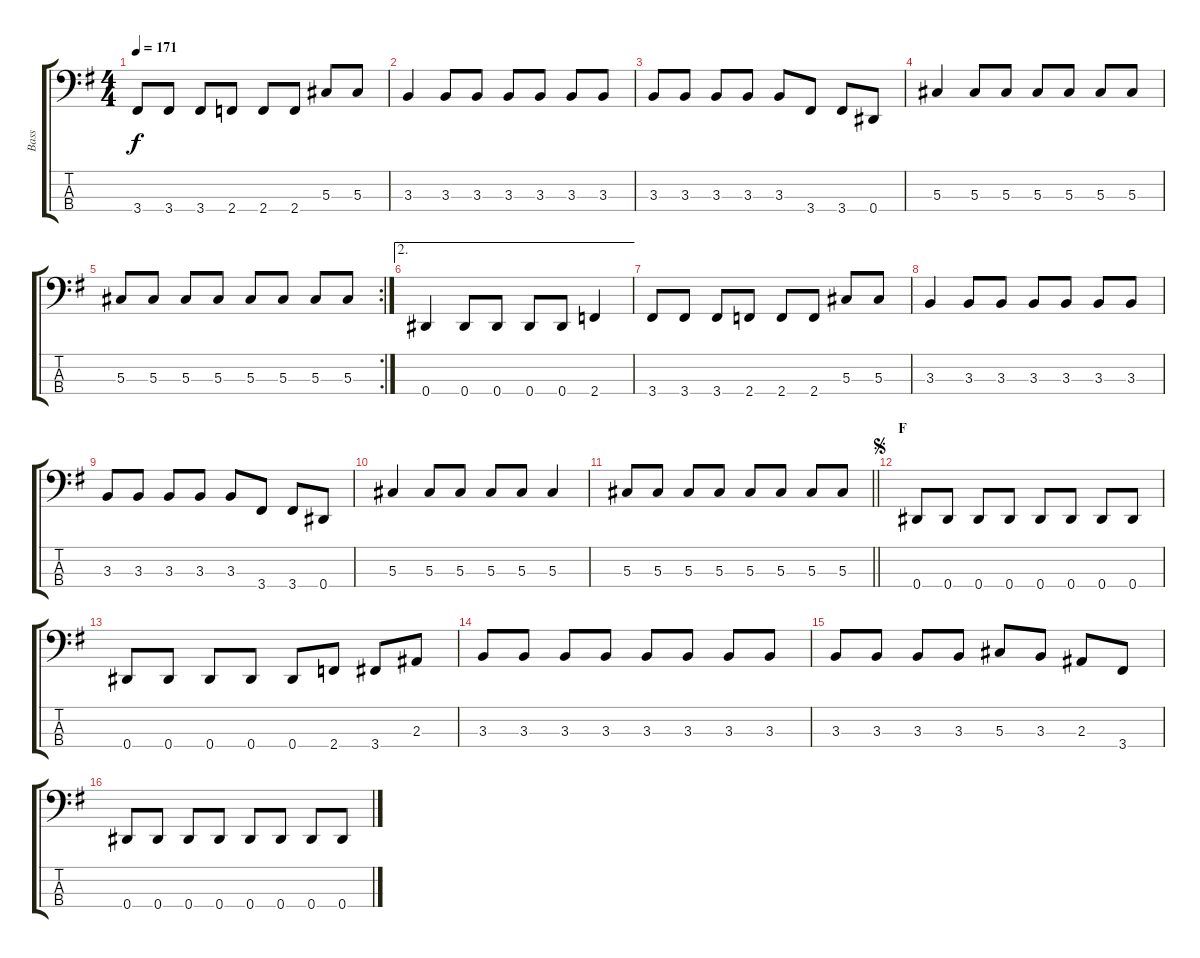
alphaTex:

\track ("Bass" "Bass") {instrument electricbasspick}
\staff {score tabs}
\tuning (Gb2 Db2 Ab1 Eb1) {hide}
\ts (4 4)
\tempo 171
\clef f4
\ks g
3.4.8{dy f} 3.4.8 3.4.8 2.4.8 2.4.8 2.4.8 5.3.8 5.3.8 |
3.3.4 3.3.8 3.3.8 3.3.8 3.3.8 3.3.8 3.3.8 |
3.3.8 3.3.8 3.3.8 3.3.8 3.3.8 3.4.8 3.4.8 0.4.8 |
5.3.4 5.3.8 5.3.8 5.3.8 5.3.8 5.3.8 5.3.8 |
\rc 2
5.3.8 5.3.8 5.3.8 5.3.8 5.3.8 5.3.8 5.3.8 5.3.8 |
\ae 2
0.4.4 0.4.8 0.4.8 0.4.8 0.4.8 2.4.4 |
3.4.8 3.4.8 3.4.8 2.4.8 2.4.8 2.4.8 5.3.8 5.3.8 |
3.3.4 3.3.8 3.3.8 3.3.8 3.3.8 3.3.8 3.3.8 |
3.3.8 3.3.8 3.3.8 3.3.8 3.3.8 3.4.8 3.4.8 0.4.8 |
5.3.4 5.3.8 5.3.8 5.3.8 5.3.8 5.3.4 |
\barLineRight lightlight
5.3.8 5.3.8 5.3.8 5.3.8 5.3.8 5.3.8 5.3.8 5.3.8 |
\section ("" "F")
\jump segno
0.4.8 0.4.8 0.4.8 0.4.8 0.4.8 0.4.8 0.4.8 0.4.8 |
0.4.8 0.4.8 0.4.8 0.4.8 0.4.8 2.4.8 3.4.8 2.3.8 |
3.3.8 3.3.8 3.3.8 3.3.8 3.3.8 3.3.8 3.3.8 3.3.8 |
3.3.8 3.3.8 3.3.8 3.3.8 5.3.8 3.3.8 2.3.8 3.4.8 |
0.4.8 0.4.8 0.4.8 0.4.8 0.4.8 0.4.8 0.4.8 0.4.8
